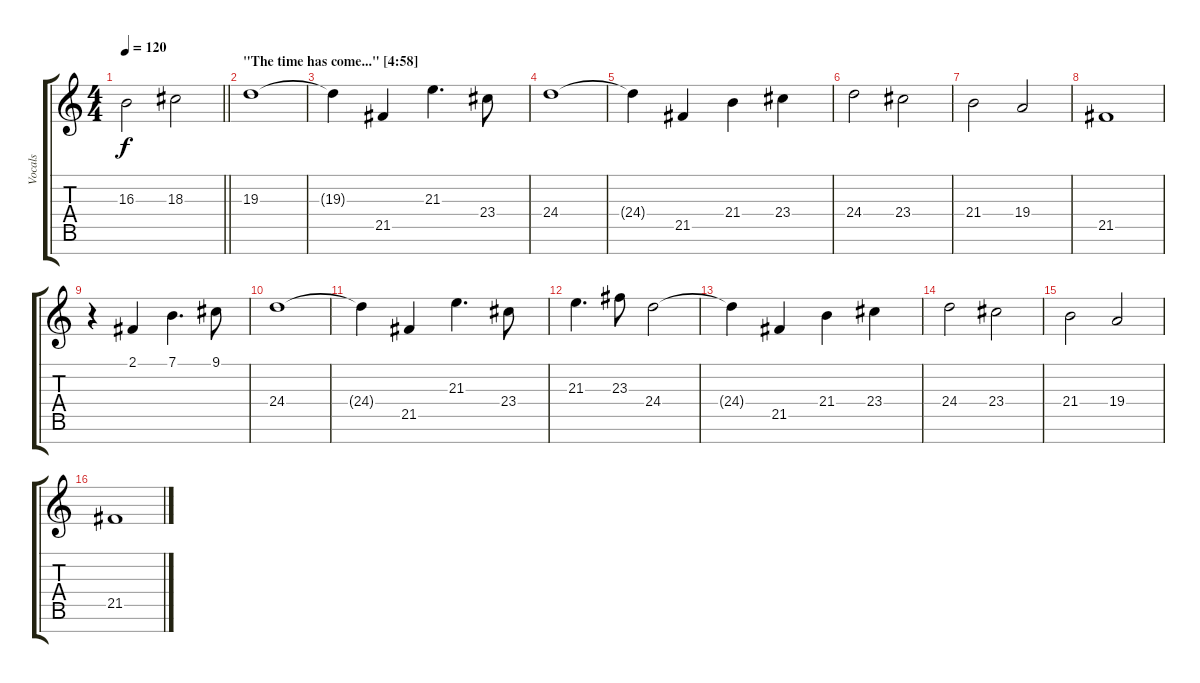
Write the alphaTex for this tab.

\track ("Vocals" "Vocals") {instrument synthvoice}
\staff {score tabs}
\tuning (E4 B3 G3 D3 A2 E2 B1) {hide}
\ts (4 4)
\tempo 120
\clef g2
\barLineRight lightlight
\ks c
16.3.2{dy f} 18.3.2 |
\section ("" "\"The time has come...\" [4:58]")
19.3.1 |
19.3{t}.4 21.5.4 21.3.4{d} 23.4.8 |
24.4.1 |
24.4{t}.4 21.5.4 21.4.4 23.4.4 |
24.4.2 23.4.2 |
21.4.2 19.4.2 |
21.5.1 |
r.4 2.1.4 7.1.4{d} 9.1.8 |
24.4.1 |
24.4{t}.4 21.5.4 21.3.4{d} 23.4.8 |
21.3.4{d} 23.3.8 24.4.2 |
24.4{t}.4 21.5.4 21.4.4 23.4.4 |
24.4.2 23.4.2 |
21.4.2 19.4.2 |
21.5.1
